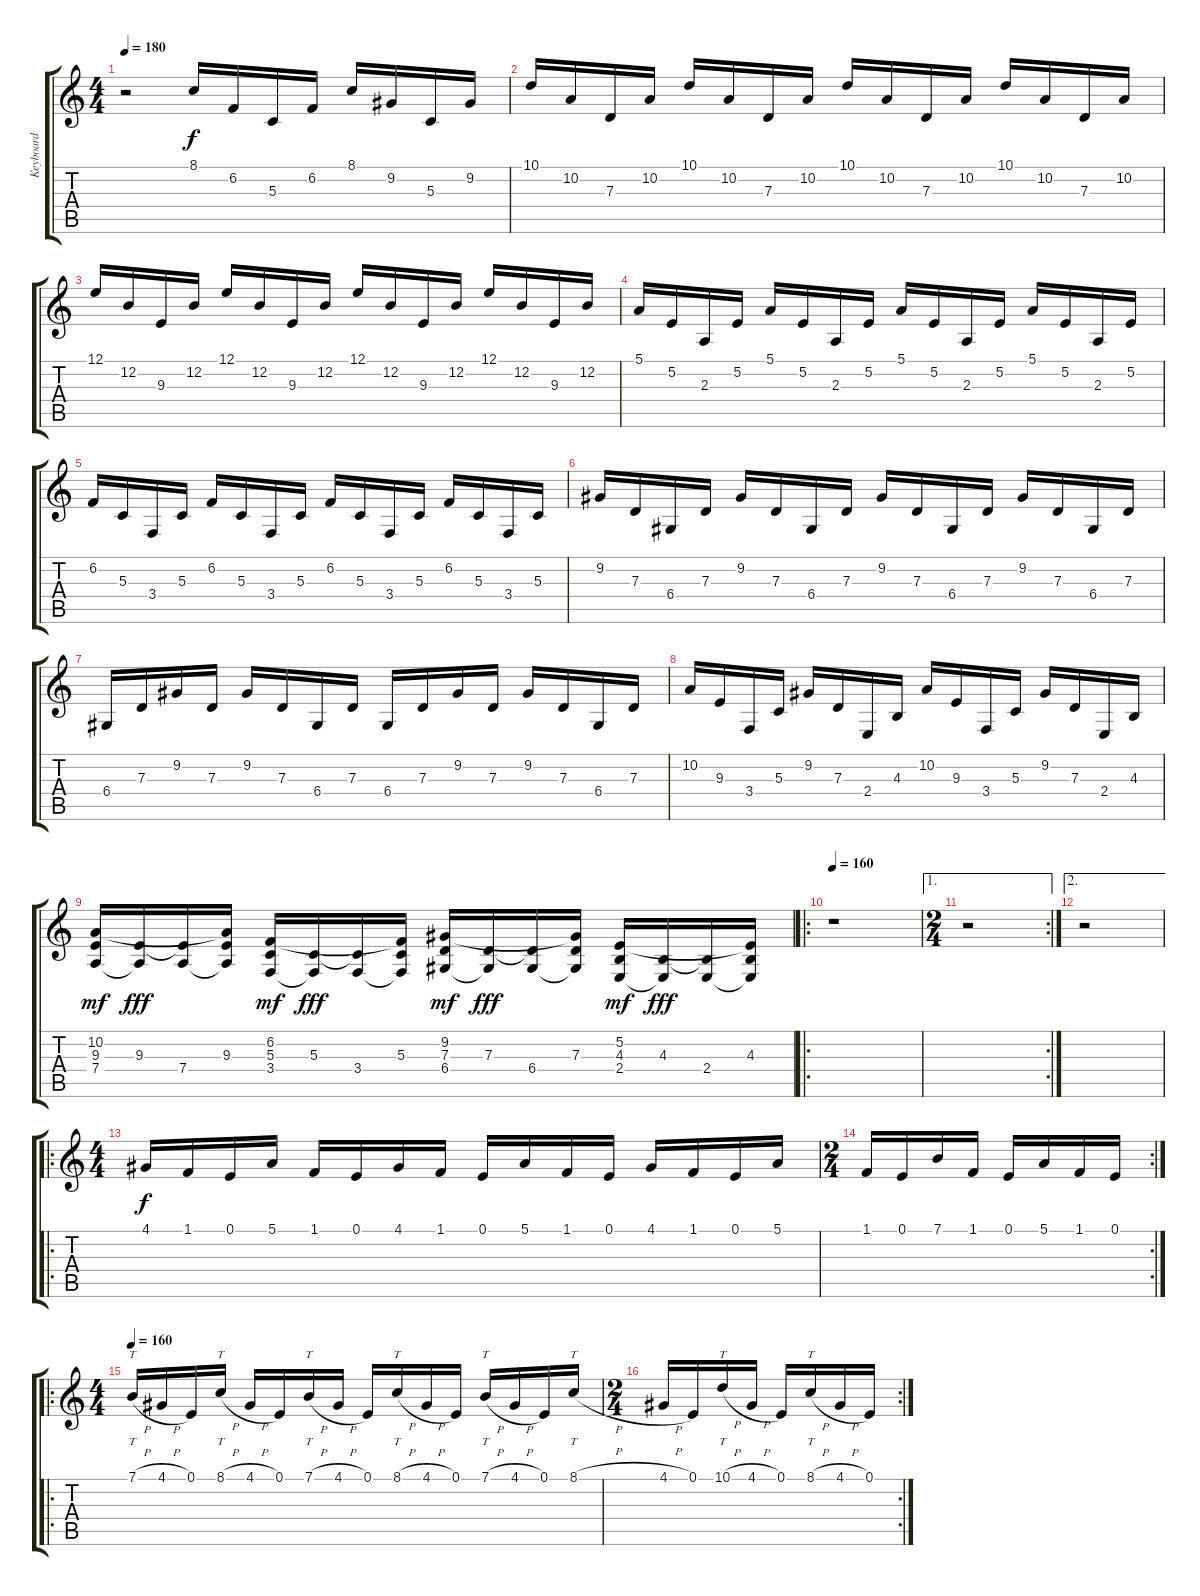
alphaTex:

\track ("Keyboard" "Keyboard") {instrument lead2sawtooth}
\staff {score tabs}
\tuning (E4 B3 G3 D3 A2 E2) {hide}
\ts (4 4)
\tempo 180
\clef g2
\ks c
r.2{dy fff} 8.1.16{dy f} 6.2.16 5.3.16 6.2.16 8.1.16 9.2.16 5.3.16 9.2.16 |
10.1.16 10.2.16 7.3.16 10.2.16 10.1.16 10.2.16 7.3.16 10.2.16 10.1.16 10.2.16 7.3.16 10.2.16 10.1.16 10.2.16 7.3.16 10.2.16 |
12.1.16 12.2.16 9.3.16 12.2.16 12.1.16 12.2.16 9.3.16 12.2.16 12.1.16 12.2.16 9.3.16 12.2.16 12.1.16 12.2.16 9.3.16 12.2.16 |
5.1.16 5.2.16 2.3.16 5.2.16 5.1.16 5.2.16 2.3.16 5.2.16 5.1.16 5.2.16 2.3.16 5.2.16 5.1.16 5.2.16 2.3.16 5.2.16 |
6.2.16 5.3.16 3.4.16 5.3.16 6.2.16 5.3.16 3.4.16 5.3.16 6.2.16 5.3.16 3.4.16 5.3.16 6.2.16 5.3.16 3.4.16 5.3.16 |
9.2.16 7.3.16 6.4.16 7.3.16 9.2.16 7.3.16 6.4.16 7.3.16 9.2.16 7.3.16 6.4.16 7.3.16 9.2.16 7.3.16 6.4.16 7.3.16 |
6.4.16 7.3.16 9.2.16 7.3.16 9.2.16 7.3.16 6.4.16 7.3.16 6.4.16 7.3.16 9.2.16 7.3.16 9.2.16 7.3.16 6.4.16 7.3.16 |
10.2.16 9.3.16 3.4.16 5.3.16 9.2.16 7.3.16 2.4.16 4.3.16 10.2.16 9.3.16 3.4.16 5.3.16 9.2.16 7.3.16 2.4.16 4.3.16 |
(10.2 9.3 7.4).16{dy mf} (9.3 7.4{t}).16{dy fff} (9.3{t} 7.4).16 (10.2{t} 9.3 7.4{t}).16 (6.2 5.3 3.4).16{dy mf} (5.3 3.4{t}).16{dy fff} (5.3{t} 3.4).16 (6.2{t} 5.3 3.4{t}).16 (9.2 7.3 6.4).16{dy mf} (7.3 6.4{t}).16{dy fff} (7.3{t} 6.4).16 (9.2{t} 7.3 6.4{t}).16 (5.2 4.3 2.4).16{dy mf} (4.3 2.4{t}).16{dy fff} (4.3{t} 2.4).16 (5.2{t} 4.3 2.4{t}).16 |
\ro
\tempo 160
r.1 |
\ae 1
\rc 2
\ts (2 4)
r.2 |
\ae 2
r.2 |
\ro
\ts (4 4)
4.1.16{dy f} 1.1.16 0.1.16 5.1.16 1.1.16 0.1.16 4.1.16 1.1.16 0.1.16 5.1.16 1.1.16 0.1.16 4.1.16 1.1.16 0.1.16 5.1.16 |
\rc 2
\ts (2 4)
1.1.16 0.1.16 7.1.16 1.1.16 0.1.16 5.1.16 1.1.16 0.1.16 |
\ro
\ts (4 4)
\tempo 160
7.1{h}.16{tt} 4.1{h}.16 0.1.16 8.1{h}.16{tt} 4.1{h}.16 0.1.16 7.1{h}.16{tt} 4.1{h}.16 0.1.16 8.1{h}.16{tt} 4.1{h}.16 0.1.16 7.1{h}.16{tt} 4.1{h}.16 0.1.16 8.1{h}.16{tt} |
\rc 2
\ts (2 4)
4.1{h}.16 0.1.16 10.1{h}.16{tt} 4.1{h}.16 0.1.16 8.1{h}.16{tt} 4.1{h}.16 0.1.16
